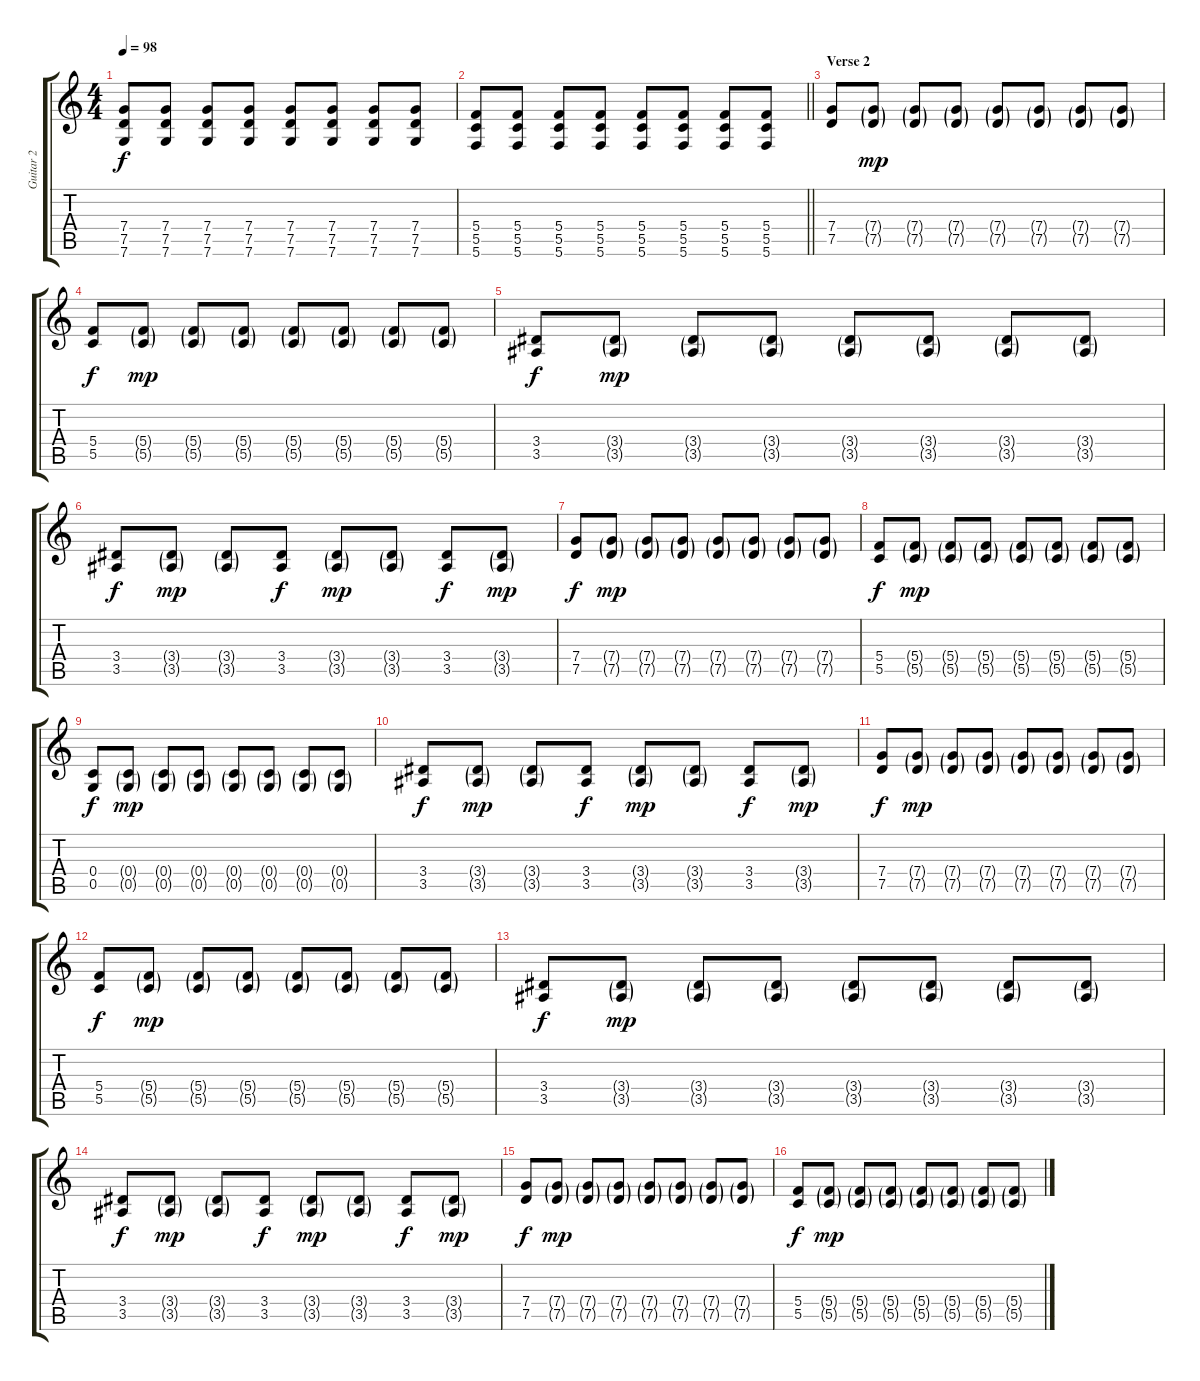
\track ("Guitar 2" "Guitar 2") {instrument electricguitarclean}
\staff {score tabs}
\tuning (D4 A3 F3 C3 G2 C2) {hide}
\ts (4 4)
\tempo 98
\clef g2
\ks c
(7.4 7.5 7.6).8{dy f} (7.4 7.5 7.6).8 (7.4 7.5 7.6).8 (7.4 7.5 7.6).8 (7.4 7.5 7.6).8 (7.4 7.5 7.6).8 (7.4 7.5 7.6).8 (7.4 7.5 7.6).8 |
\barLineRight lightlight
(5.4 5.5 5.6).8 (5.4 5.5 5.6).8 (5.4 5.5 5.6).8 (5.4 5.5 5.6).8 (5.4 5.5 5.6).8 (5.4 5.5 5.6).8 (5.4 5.5 5.6).8 (5.4 5.5 5.6).8 |
\section ("" "Verse 2")
(7.4 7.5).8{volume 16 instrument electricguitarclean} (7.4{g} 7.5{g}).8{dy mp} (7.4{g} 7.5{g}).8 (7.4{g} 7.5{g}).8 (7.4{g} 7.5{g}).8 (7.4{g} 7.5{g}).8 (7.4{g} 7.5{g}).8 (7.4{g} 7.5{g}).8 |
(5.4 5.5).8{dy f} (5.4{g} 5.5{g}).8{dy mp} (5.4{g} 5.5{g}).8 (5.4{g} 5.5{g}).8 (5.4{g} 5.5{g}).8 (5.4{g} 5.5{g}).8 (5.4{g} 5.5{g}).8 (5.4{g} 5.5{g}).8 |
(3.4 3.5).8{dy f} (3.4{g} 3.5{g}).8{dy mp} (3.4{g} 3.5{g}).8 (3.4{g} 3.5{g}).8 (3.4{g} 3.5{g}).8 (3.4{g} 3.5{g}).8 (3.4{g} 3.5{g}).8 (3.4{g} 3.5{g}).8 |
(3.4 3.5).8{dy f} (3.4{g} 3.5{g}).8{dy mp} (3.4{g} 3.5{g}).8 (3.4 3.5).8{dy f} (3.4{g} 3.5{g}).8{dy mp} (3.4{g} 3.5{g}).8 (3.4 3.5).8{dy f} (3.4{g} 3.5{g}).8{dy mp} |
(7.4 7.5).8{dy f volume 13} (7.4{g} 7.5{g}).8{dy mp} (7.4{g} 7.5{g}).8 (7.4{g} 7.5{g}).8 (7.4{g} 7.5{g}).8 (7.4{g} 7.5{g}).8 (7.4{g} 7.5{g}).8 (7.4{g} 7.5{g}).8 |
(5.4 5.5).8{dy f} (5.4{g} 5.5{g}).8{dy mp} (5.4{g} 5.5{g}).8 (5.4{g} 5.5{g}).8 (5.4{g} 5.5{g}).8 (5.4{g} 5.5{g}).8 (5.4{g} 5.5{g}).8 (5.4{g} 5.5{g}).8 |
(0.4 0.5).8{dy f} (0.4{g} 0.5{g}).8{dy mp} (0.4{g} 0.5{g}).8 (0.4{g} 0.5{g}).8 (0.4{g} 0.5{g}).8 (0.4{g} 0.5{g}).8 (0.4{g} 0.5{g}).8 (0.4{g} 0.5{g}).8 |
(3.4 3.5).8{dy f} (3.4{g} 3.5{g}).8{dy mp} (3.4{g} 3.5{g}).8 (3.4 3.5).8{dy f} (3.4{g} 3.5{g}).8{dy mp} (3.4{g} 3.5{g}).8 (3.4 3.5).8{dy f} (3.4{g} 3.5{g}).8{dy mp} |
(7.4 7.5).8{dy f} (7.4{g} 7.5{g}).8{dy mp} (7.4{g} 7.5{g}).8 (7.4{g} 7.5{g}).8 (7.4{g} 7.5{g}).8 (7.4{g} 7.5{g}).8 (7.4{g} 7.5{g}).8 (7.4{g} 7.5{g}).8 |
(5.4 5.5).8{dy f} (5.4{g} 5.5{g}).8{dy mp} (5.4{g} 5.5{g}).8 (5.4{g} 5.5{g}).8 (5.4{g} 5.5{g}).8 (5.4{g} 5.5{g}).8 (5.4{g} 5.5{g}).8 (5.4{g} 5.5{g}).8 |
(3.4 3.5).8{dy f} (3.4{g} 3.5{g}).8{dy mp} (3.4{g} 3.5{g}).8 (3.4{g} 3.5{g}).8 (3.4{g} 3.5{g}).8 (3.4{g} 3.5{g}).8 (3.4{g} 3.5{g}).8 (3.4{g} 3.5{g}).8 |
(3.4 3.5).8{dy f} (3.4{g} 3.5{g}).8{dy mp} (3.4{g} 3.5{g}).8 (3.4 3.5).8{dy f} (3.4{g} 3.5{g}).8{dy mp} (3.4{g} 3.5{g}).8 (3.4 3.5).8{dy f} (3.4{g} 3.5{g}).8{dy mp} |
(7.4 7.5).8{dy f volume 13} (7.4{g} 7.5{g}).8{dy mp} (7.4{g} 7.5{g}).8 (7.4{g} 7.5{g}).8 (7.4{g} 7.5{g}).8 (7.4{g} 7.5{g}).8 (7.4{g} 7.5{g}).8 (7.4{g} 7.5{g}).8 |
(5.4 5.5).8{dy f} (5.4{g} 5.5{g}).8{dy mp} (5.4{g} 5.5{g}).8 (5.4{g} 5.5{g}).8 (5.4{g} 5.5{g}).8 (5.4{g} 5.5{g}).8 (5.4{g} 5.5{g}).8 (5.4{g} 5.5{g}).8
